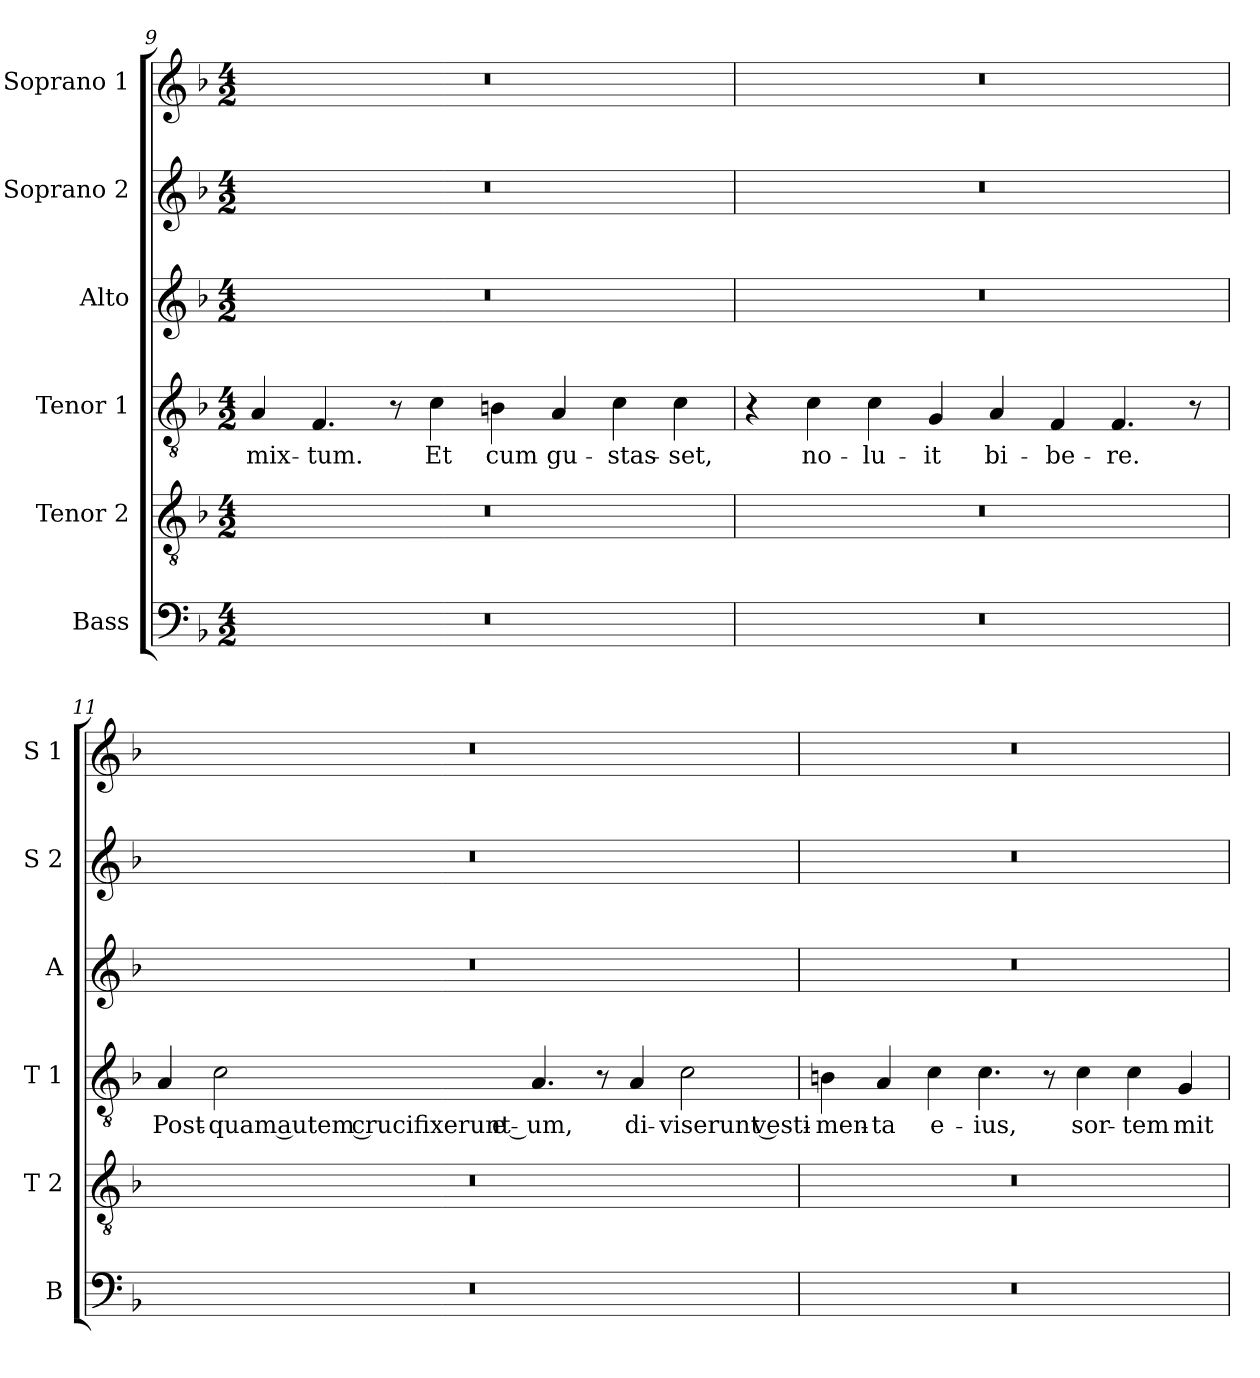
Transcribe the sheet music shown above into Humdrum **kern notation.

**kern	**kern	**kern	**text	**kern	**kern	**kern
*part6	*part5	*part4	*part4	*part3	*part2	*part1
*staff6	*staff5	*staff4	*staff4	*staff3	*staff2	*staff1
*I"Bass	*I"Tenor 2	*I"Tenor 1	*	*I"Alto	*I"Soprano 2	*I"Soprano 1
*I'B	*I'T 2	*I'T 1	*	*I'A	*I'S 2	*I'S 1
*clefF4	*clefGv2	*clefGv2	*	*clefG2	*clefG2	*clefG2
*k[b-]	*k[b-]	*k[b-]	*	*k[b-]	*k[b-]	*k[b-]
*F:	*F:	*F:	*	*F:	*F:	*F:
*M4/2	*M4/2	*M4/2	*	*M4/2	*M4/2	*M4/2
=9	=9	=9	=9	=9	=9	=9
!	!	!	!LO:LY:b	!	!	!
0r	0r	4A/	mix-	0r	0r	0r
!	!	!	!LO:LY:b	!	!	!
.	.	4.F/	-tum.	.	.	.
.	.	8r	.	.	.	.
!	!	!	!LO:LY:b	!	!	!
.	.	4c\	Et	.	.	.
!	!	!	!LO:LY:b	!	!	!
.	.	4Bn\	cum	.	.	.
!	!	!	!LO:LY:b	!	!	!
.	.	4A/	gu-	.	.	.
!	!	!	!LO:LY:b	!	!	!
.	.	4c\	-stas-	.	.	.
!	!	!	!LO:LY:b	!	!	!
.	.	4c\	-set,	.	.	.
=10	=10	=10	=10	=10	=10	=10
0r	0r	4r	.	0r	0r	0r
!	!	!	!LO:LY:b	!	!	!
.	.	4c\	no-	.	.	.
!	!	!	!LO:LY:b	!	!	!
.	.	4c\	-lu-	.	.	.
!	!	!	!LO:LY:b	!	!	!
.	.	4G/	-it	.	.	.
!	!	!	!LO:LY:b	!	!	!
.	.	4A/	bi-	.	.	.
!	!	!	!LO:LY:b	!	!	!
.	.	4F/	-be-	.	.	.
!	!	!	!LO:LY:b	!	!	!
.	.	4.F/	-re.	.	.	.
.	.	8r	.	.	.	.
!!LO:LB:g=z
=11	=11	=11	=11	=11	=11	=11
!	!	!	!LO:LY:b	!	!	!
0r	0r	4A/	Post-	0r	0r	0r
!	!	!	!LO:LY:b	!	!	!
.	.	2c\	-quam autem crucifixerunt e-	.	.	.
!	!	!	!LO:LY:b	!	!	!
.	.	4.A/	-um,	.	.	.
.	.	8r	.	.	.	.
!	!	!	!LO:LY:b	!	!	!
.	.	4A/	di-	.	.	.
!	!	!	!LO:LY:b	!	!	!
.	.	2c\	-viserunt vesti-	.	.	.
=12	=12	=12	=12	=12	=12	=12
!	!	!	!LO:LY:b	!	!	!
0r	0r	4Bn\	-men-	0r	0r	0r
!	!	!	!LO:LY:b	!	!	!
.	.	4A/	-ta	.	.	.
!	!	!	!LO:LY:b	!	!	!
.	.	4c\	e-	.	.	.
!	!	!	!LO:LY:b	!	!	!
.	.	4.c\	-ius,	.	.	.
.	.	8r	.	.	.	.
!	!	!	!LO:LY:b	!	!	!
.	.	4c\	sor-	.	.	.
!	!	!	!LO:LY:b	!	!	!
.	.	4c\	-tem	.	.	.
!	!	!	!LO:LY:b	!	!	!
.	.	4G/	mit-	.	.	.
=	=	=	=	=	=	=
*-	*-	*-	*-	*-	*-	*-
